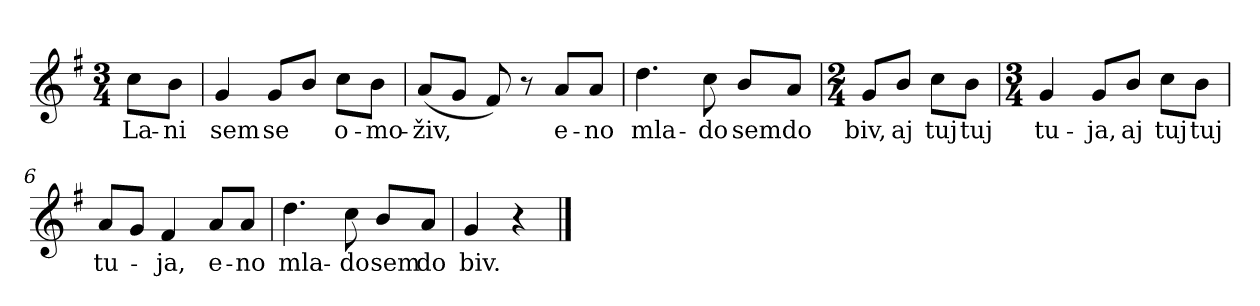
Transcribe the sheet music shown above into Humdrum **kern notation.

**kern	**text
*part1	*part1
*staff1	*staff1
*clefG2	*
*k[f#]	*
*G:	*
*M3/4	*
*MM84	*
=	=
8cc\L	La-
8b\J	-ni
=1	=1
4g/	sem
8g/L	se
8b/J	.
8cc\L	o-
8b\J	-mo-
=2	=2
(<8a/L	-živ,
8g/J	.
8f#/)	.
8r	.
8a/L	e-
8a/J	-no
=3	=3
4.dd\	mla-
8cc\	-do
8b/L	sem
8a/J	do
=4	=4
*M2/4	*
8g/L	biv,
8b/J	aj
8cc\L	tuj
8b\J	tuj
=5	=5
*M3/4	*
4g/	tu-
8g/L	-ja,
8b/J	aj
8cc\L	tuj
8b\J	tuj
!!LO:LB:g=z
=6	=6
8a/L	tu-
8g/J	.
4f#/	-ja,
8a/L	e-
8a/J	-no
=7	=7
4.dd\	mla-
8cc\	-do
8b/L	sem
8a/J	do
=8	=8
4g/	biv.
4r	.
==	==
*-	*-
